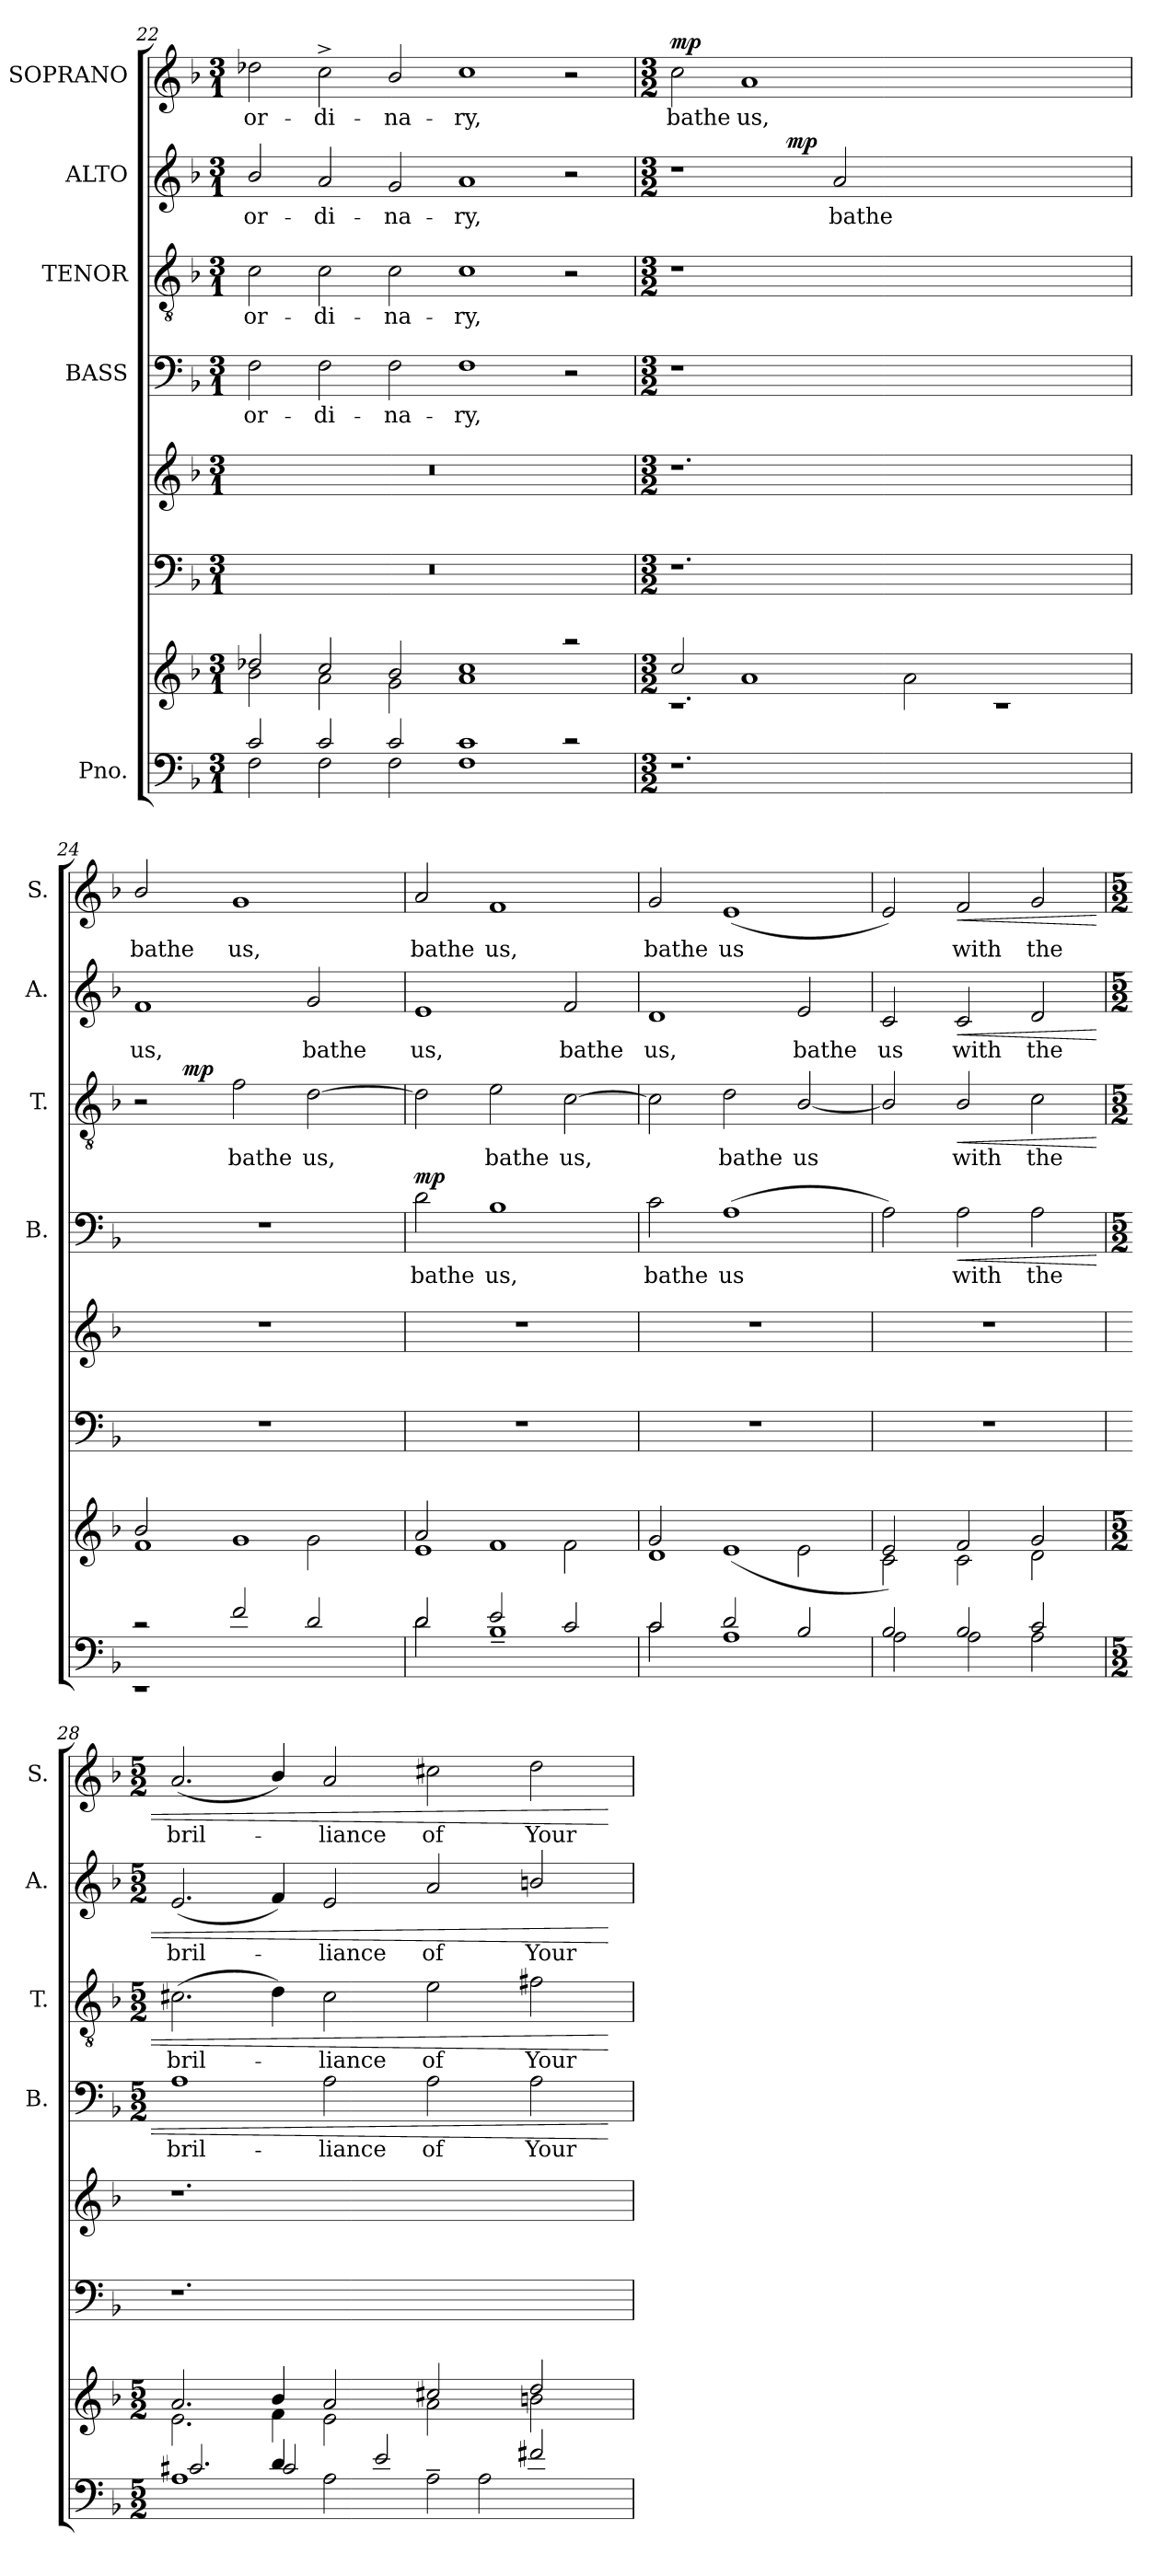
**kern	**kern	**kern	**kern	**kern	**text	**dynam	**kern	**text	**dynam	**kern	**text	**dynam	**kern	**text	**dynam
*part7	*part7	*part6	*part5	*part4	*part4	*part4	*part3	*part3	*part3	*part2	*part2	*part2	*part1	*part1	*part1
*staff8	*staff7	*staff6	*staff5	*staff4	*staff4	*staff4	*staff3	*staff3	*staff3	*staff2	*staff2	*staff2	*staff1	*staff1	*staff1
*I"Pno.	*	*	*	*I"BASS	*	*	*I"TENOR	*	*	*I"ALTO	*	*	*I"SOPRANO	*	*
*	*	*	*	*I'B.	*	*	*I'T.	*	*	*I'A.	*	*	*I'S.	*	*
*clefF4	*clefG2	*clefF4	*clefG2	*clefF4	*	*	*clefGv2	*	*	*clefG2	*	*	*clefG2	*	*
*k[b-]	*k[b-]	*k[b-]	*k[b-]	*k[b-]	*	*	*k[b-]	*	*	*k[b-]	*	*	*k[b-]	*	*
*F:	*F:	*F:	*F:	*F:	*	*	*F:	*	*	*F:	*	*	*F:	*	*
*M3/1	*M3/1	*M3/1	*M3/1	*M3/1	*	*	*M3/1	*	*	*M3/1	*	*	*M3/1	*	*
=22	=22	=22	=22	=22	=22	=22	=22	=22	=22	=22	=22	=22	=22	=22	=22
*^	*^	*	*	*	*	*	*	*	*	*	*	*	*	*	*
!	!	!	!	!	!	!	!LO:LY:b	!	!	!LO:LY:b	!	!	!LO:LY:b	!	!	!LO:LY:b	!
2F\	2c/	2b-\	2dd-X/	0.r	0.r	2F\	or-	.	2c\	or-	.	2b-/	or-	.	2dd-X\	or-	.
!	!	!	!	!	!	!	!LO:LY:b	!	!	!LO:LY:b	!	!	!LO:LY:b	!	!	!LO:LY:b	!
2F\	2c/	2cc/	2a\	.	.	2F\	-di-	.	2c\	-di-	.	2a/	-di-	.	2cc^>\	-di-	.
!	!	!	!	!	!	!	!LO:LY:b	!	!	!LO:LY:b	!	!	!LO:LY:b	!	!	!LO:LY:b	!
2c/	2F\	2b-/	2g\	.	.	2F\	-na-	.	2c\	-na-	.	2g/	-na-	.	2b-/	-na-	.
!	!	!	!	!	!	!	!LO:LY:b	!	!	!LO:LY:b	!	!	!LO:LY:b	!	!	!LO:LY:b	!
1c	1F	1cc	1a	.	.	1F	-ry,	.	1c	-ry,	.	1a	-ry,	.	1cc	-ry,	.
2rc	2ryy	2raa	2ryy	.	.	2r	.	.	2r	.	.	2r	.	.	2r	.	.
*v	*v	*	*	*	*	*	*	*	*	*	*	*	*	*	*	*	*
=23	=23	=23	=23	=23	=23	=23	=23	=23	=23	=23	=23	=23	=23	=23	=23	=23
*M3/2	*M3/2	*	*M3/2	*M3/2	*M3/2	*	*	*M3/2	*	*	*M3/2	*	*	*M3/2	*	*
*^	*	*	*	*	*	*	*	*	*	*	*	*	*	*	*	*
!	!	!	!	!	!	!LO:N:vis=1	!	!	!LO:N:vis=1	!	!	!	!	!	!	!LO:LY:b	!LO:DY:a
*v	*v	*	*	*	*	*	*	*	*	*	*	*^	*	*	*	*	*
1.r	2cc/	1.rc	1.r	1.r	1.r	.	.	1.r	.	.	1r	2.ryy	.	.	2cc\	bathe	mp
!	!	!	!	!	!	!	!	!	!	!	!	!	!	!	!	!LO:LY:b	!
.	1a	.	.	.	.	.	.	.	.	.	.	.	.	.	1a	us,	.
!	!	!	!	!	!	!	!	!	!	!	!	!	!	!LO:DY:a	!	!	!
.	.	.	.	.	.	.	.	.	.	.	.	1ryy	.	mp	.	.	.
!	!	!	!	!	!	!	!	!	!	!	!	!	!LO:LY:b	!	!	!	!
.	.	.	.	.	.	.	.	.	.	.	2a/	.	bathe	.	.	.	.
1.ryy	1.ryy	2a\	1.ryy	1.ryy	1.ryy	.	.	1.ryy	.	.	1.ryy	.	.	.	1.ryy	.	.
.	.	.	.	.	.	.	.	.	.	.	.	1ryy	.	.	.	.	.
.	.	1rc	.	.	.	.	.	.	.	.	.	.	.	.	.	.	.
.	.	.	.	.	.	.	.	.	.	.	.	4ryy	.	.	.	.	.
=24	=24	=24	=24	=24	=24	=24	=24	=24	=24	=24	=24	=24	=24	=24	=24	=24	=24
*^	*	*	*	*	*	*	*	*	*	*	*	*	*	*	*	*	*
!	!	!	!	!	!	!LO:N:vis=1	!	!	!	!	!	!	!	!LO:LY:b	!	!	!LO:LY:b	!
*	*	*	*	*	*	*	*	*	*^	*	*	*v	*v	*	*	*	*	*
2rc	1rEE	1f	2b-/	1.r	1.r	1.r	.	.	2r	4ryy	.	.	1f	us,	.	2b-/	bathe	.
!	!	!	!	!	!	!	!	!	!	!	!	!LO:DY:a	!	!	!	!	!	!
.	.	.	.	.	.	.	.	.	.	1ryy	.	mp	.	.	.	.	.	.
!	!	!	!	!	!	!	!	!	!	!	!LO:LY:b	!	!	!	!	!	!LO:LY:b	!
2f/	.	.	1g	.	.	.	.	.	2f\	.	bathe	.	.	.	.	1g	us,	.
!	!	!	!	!	!	!	!	!	!	!	!LO:LY:b	!	!	!LO:LY:b	!	!	!	!
2ryy	2d/	2g\	.	.	.	.	.	.	[<2d\	.	us,	.	2g/	bathe	.	.	.	.
.	.	.	.	.	.	.	.	.	.	4ryy	.	.	.	.	.	.	.	.
!!LO:LB:g=z
=25	=25	=25	=25	=25	=25	=25	=25	=25	=25	=25	=25	=25	=25	=25	=25	=25	=25	=25
!	!	!	!	!	!	!	!LO:LY:b	!LO:DY:a	!	!	!	!	!	!LO:LY:b	!	!	!LO:LY:b	!
*	*	*	*	*	*	*	*	*	*v	*v	*	*	*	*	*	*	*	*
2d\	2d/	1e	2a/	1.r	1.r	2d\	bathe	mp	2d\]	.	.	1e	us,	.	2a/	bathe	.
!	!	!	!	!	!	!	!LO:LY:b	!	!	!LO:LY:b	!	!	!	!	!	!LO:LY:b	!
2e/	1B-~<	.	1f	.	.	1B-	us,	.	2e\	bathe	.	.	.	.	1f	us,	.
!	!	!	!	!	!	!	!	!	!	!LO:LY:b	!	!	!LO:LY:b	!	!	!	!
2c/	.	2f\	.	.	.	.	.	.	[>2c\	us,	.	2f/	bathe	.	.	.	.
=26	=26	=26	=26	=26	=26	=26	=26	=26	=26	=26	=26	=26	=26	=26	=26	=26	=26
!	!	!	!	!	!	!	!LO:LY:b	!	!	!	!	!	!LO:LY:b	!	!	!LO:LY:b	!
2c\	2c/	1d	2g/	1.r	1.r	2c\	bathe	.	2c\]	.	.	1d	us,	.	2g/	bathe	.
!	!	!	!	!	!	!	!LO:LY:b	!	!	!LO:LY:b	!	!	!	!	!	!LO:LY:b	!
2d/	1A	.	(>1e	.	.	(>1A	us	.	2d\	bathe	.	.	.	.	(>1e	us	.
!	!	!	!	!	!	!	!	!	!	!LO:LY:b	!	!	!LO:LY:b	!	!	!	!
2B-/	.	2e\	.	.	.	.	.	.	[<2B-/	us	.	2e/	bathe	.	.	.	.
=27	=27	=27	=27	=27	=27	=27	=27	=27	=27	=27	=27	=27	=27	=27	=27	=27	=27
!	!	!	!	!	!	!	!	!	!	!	!	!	!LO:LY:b	!	!	!	!
2B-/	2A\	2e/)	2c\	1.r	1.r	2A\)	.	.	2B-/]	.	.	2c/	us	.	2e/)	.	.
!	!	!	!	!	!	!	!LO:LY:b	!LO:HP:b	!	!LO:LY:b	!LO:HP:b	!	!LO:LY:b	!LO:HP:b	!	!LO:LY:b	!LO:HP:b
2B-/	2A\	2c\	2f/	.	.	2A\	with	<	2B-/	with	<	2c/	with	<	2f/	with	<
!	!	!	!	!	!	!	!LO:LY:b	!	!	!LO:LY:b	!	!	!LO:LY:b	!	!	!LO:LY:b	!
2c/	2A\	2g/	2d\	.	.	2A\	the	.	2c\	the	.	2d/	the	.	2g/	the	.
*v	*v	*	*	*	*	*	*	*	*	*	*	*	*	*	*	*	*
=28	=28	=28	=28	=28	=28	=28	=28	=28	=28	=28	=28	=28	=28	=28	=28	=28
*M5/2	*M5/2	*	*	*	*M5/2	*	*	*M5/2	*	*	*M5/2	*	*	*M5/2	*	*
*^	*	*	*	*	*	*	*	*	*	*	*	*	*	*	*	*
*	*^	*	*	*	*	*	*	*	*	*	*	*	*	*	*	*	*
*	*	*^	*	*	*	*	*	*	*	*	*	*	*	*	*	*	*	*
!	!	!	!	!	!	!	!	!	!LO:LY:b	!	!	!LO:LY:b	!	!	!LO:LY:b	!	!	!LO:LY:b	!
1A	2.c#X/	2.ryy	1ryy	2.e\	2.a/	1.r	1.r	1A	bril-	.	(>2.c#X\	bril-	.	(2.e/	bril-	.	(2.a/	bril-	.
.	4d/	2c#/	.	4b-/	4f\	.	.	.	.	.	4d\)	.	.	4f/)	.	.	4b-/)	.	.
!	!	!	!	!	!	!	!	!	!LO:LY:b	!	!	!LO:LY:b	!	!	!LO:LY:b	!	!	!LO:LY:b	!
1.ryy	2A\	.	4ryy	2e\	2a/	.	.	2A\	-liance	.	2c#\	-liance	.	2e/	-liance	.	2a/	-liance	.
.	.	4ryy	2e/	.	.	.	.	.	.	.	.	.	.	.	.	.	.	.	.
!	!	!	!	!	!	!	!	!	!LO:LY:b	!	!	!LO:LY:b	!	!	!LO:LY:b	!	!	!LO:LY:b	!
.	4ryy	2A~>\	.	2a\	2cc#X/	1ryy	1ryy	2A\	of	.	2e\	of	.	2a/	of	.	2cc#X\	of	.
.	2A\	.	4ryy	.	.	.	.	.	.	.	.	.	.	.	.	.	.	.	.
!	!	!	!	!	!	!	!	!	!LO:LY:b	!	!	!LO:LY:b	!	!	!LO:LY:b	!	!	!LO:LY:b	!
.	.	2ryy	2f#X/	2dd/	2bn\	.	.	2A\	Your	.	2f#X\	Your	.	2bn/	Your	.	2dd\	Your	.
.	4ryy	.	.	.	.	.	.	.	.	.	.	.	.	.	.	.	.	.	.
*v	*v	*v	*v	*	*	*	*	*	*	*	*	*	*	*	*	*	*	*	*
*	*v	*v	*	*	*	*	*	*	*	*	*	*	*	*	*	*
.	.	.	.	.	.	[	.	.	[	.	.	[	.	.	[
=	=	=	=	=	=	=	=	=	=	=	=	=	=	=	=
*-	*-	*-	*-	*-	*-	*-	*-	*-	*-	*-	*-	*-	*-	*-	*-
